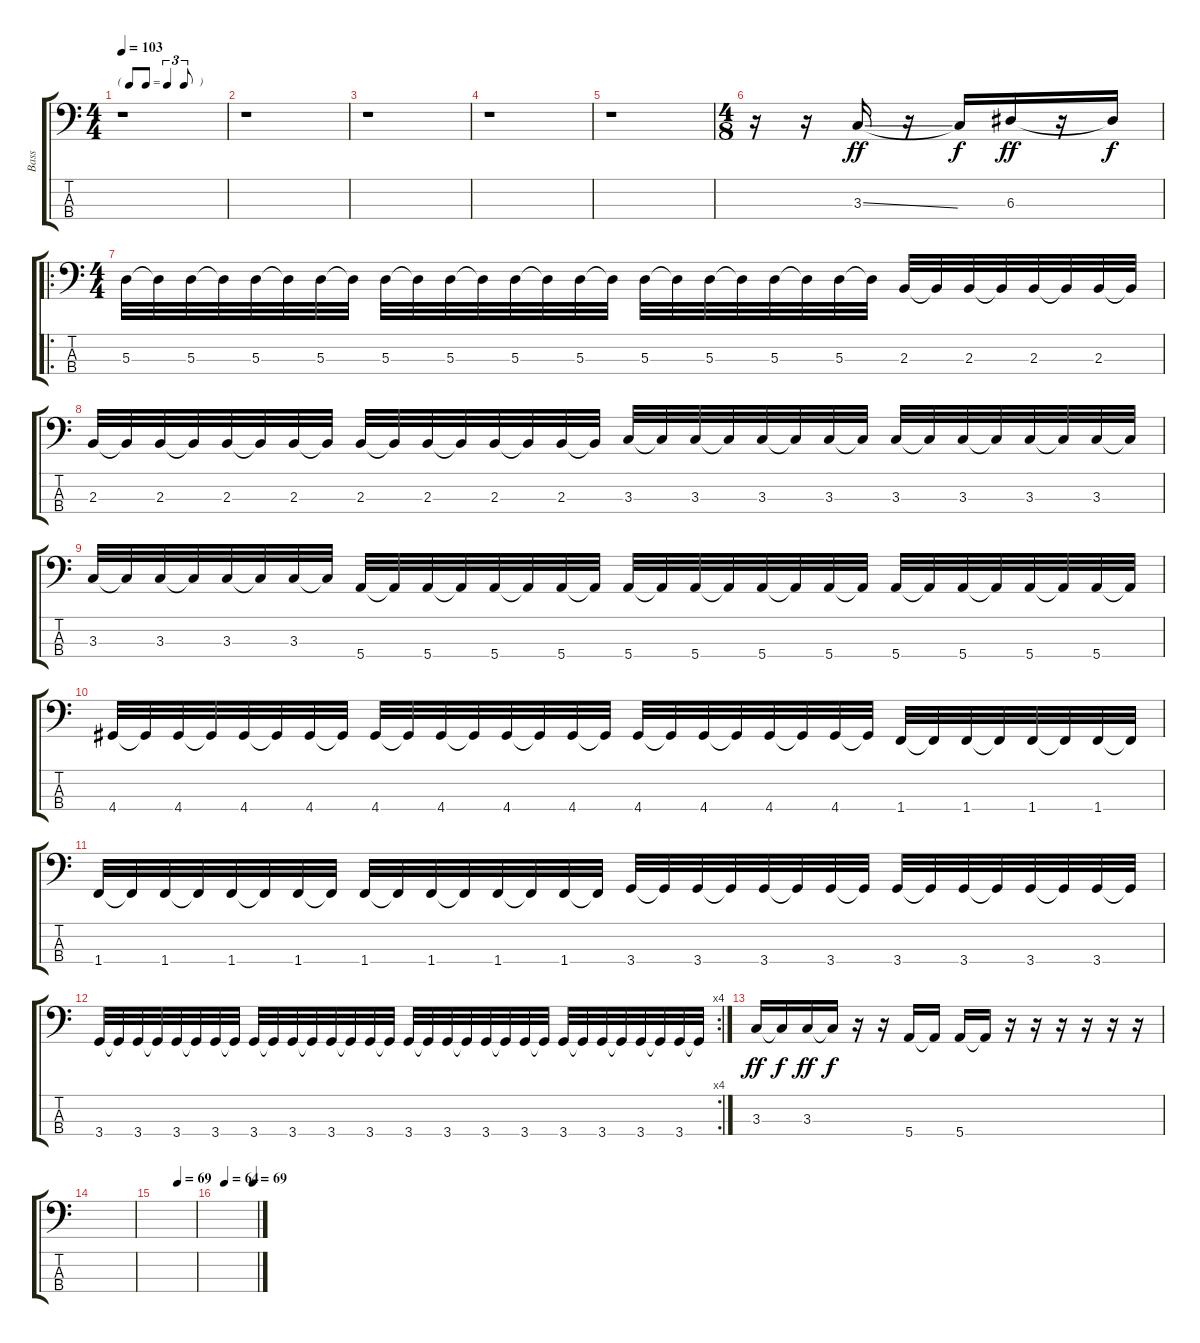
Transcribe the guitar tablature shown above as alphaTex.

\track ("Bass" "Bass") {instrument electricbassfinger}
\staff {score tabs}
\tuning (G2 D2 A1 E1) {hide}
\ts (4 4)
\tf triplet8th
\tempo 103
\clef f4
\ks c
r.1{dy f} |
r.1 |
r.1 |
r.1 |
r.1 |
\ts (4 8)
r.16 r.16 3.3{ss}.16{dy ff} r.16 3.3{t}.16{dy f} 6.3.16{dy ff} r.16 6.3{t}.16{dy f} |
\ro
\ts (4 4)
5.3.32 5.3{t}.32 5.3.32 5.3{t}.32 5.3.32 5.3{t}.32 5.3.32 5.3{t}.32 5.3.32 5.3{t}.32 5.3.32 5.3{t}.32 5.3.32 5.3{t}.32 5.3.32 5.3{t}.32 5.3.32 5.3{t}.32 5.3.32 5.3{t}.32 5.3.32 5.3{t}.32 5.3.32 5.3{t}.32 2.3.32 2.3{t}.32 2.3.32 2.3{t}.32 2.3.32 2.3{t}.32 2.3.32 2.3{t}.32 |
2.3.32 2.3{t}.32 2.3.32 2.3{t}.32 2.3.32 2.3{t}.32 2.3.32 2.3{t}.32 2.3.32 2.3{t}.32 2.3.32 2.3{t}.32 2.3.32 2.3{t}.32 2.3.32 2.3{t}.32 3.3.32 3.3{t}.32 3.3.32 3.3{t}.32 3.3.32 3.3{t}.32 3.3.32 3.3{t}.32 3.3.32 3.3{t}.32 3.3.32 3.3{t}.32 3.3.32 3.3{t}.32 3.3.32 3.3{t}.32 |
3.3.32 3.3{t}.32 3.3.32 3.3{t}.32 3.3.32 3.3{t}.32 3.3.32 3.3{t}.32 5.4.32 5.4{t}.32 5.4.32 5.4{t}.32 5.4.32 5.4{t}.32 5.4.32 5.4{t}.32 5.4.32 5.4{t}.32 5.4.32 5.4{t}.32 5.4.32 5.4{t}.32 5.4.32 5.4{t}.32 5.4.32 5.4{t}.32 5.4.32 5.4{t}.32 5.4.32 5.4{t}.32 5.4.32 5.4{t}.32 |
4.4.32 4.4{t}.32 4.4.32 4.4{t}.32 4.4.32 4.4{t}.32 4.4.32 4.4{t}.32 4.4.32 4.4{t}.32 4.4.32 4.4{t}.32 4.4.32 4.4{t}.32 4.4.32 4.4{t}.32 4.4.32 4.4{t}.32 4.4.32 4.4{t}.32 4.4.32 4.4{t}.32 4.4.32 4.4{t}.32 1.4.32 1.4{t}.32 1.4.32 1.4{t}.32 1.4.32 1.4{t}.32 1.4.32 1.4{t}.32 |
1.4.32 1.4{t}.32 1.4.32 1.4{t}.32 1.4.32 1.4{t}.32 1.4.32 1.4{t}.32 1.4.32 1.4{t}.32 1.4.32 1.4{t}.32 1.4.32 1.4{t}.32 1.4.32 1.4{t}.32 3.4.32 3.4{t}.32 3.4.32 3.4{t}.32 3.4.32 3.4{t}.32 3.4.32 3.4{t}.32 3.4.32 3.4{t}.32 3.4.32 3.4{t}.32 3.4.32 3.4{t}.32 3.4.32 3.4{t}.32 |
\rc 4
3.4.32 3.4{t}.32 3.4.32 3.4{t}.32 3.4.32 3.4{t}.32 3.4.32 3.4{t}.32 3.4.32 3.4{t}.32 3.4.32 3.4{t}.32 3.4.32 3.4{t}.32 3.4.32 3.4{t}.32 3.4.32 3.4{t}.32 3.4.32 3.4{t}.32 3.4.32 3.4{t}.32 3.4.32 3.4{t}.32 3.4.32 3.4{t}.32 3.4.32 3.4{t}.32 3.4.32 3.4{t}.32 3.4.32 3.4{t}.32 |
3.3.16{dy ff} 3.3{t}.16{dy f} 3.3.16{dy ff} 3.3{t}.16{dy f} r.16 r.16 5.4.16 5.4{t}.16 5.4.16 5.4{t}.16 r.16 r.16 r.16 r.16 r.16 r.16 |
|
\tempo (69 0.5625)
|
\tempo (64 0.21875)
\tempo (69 0.90625)
